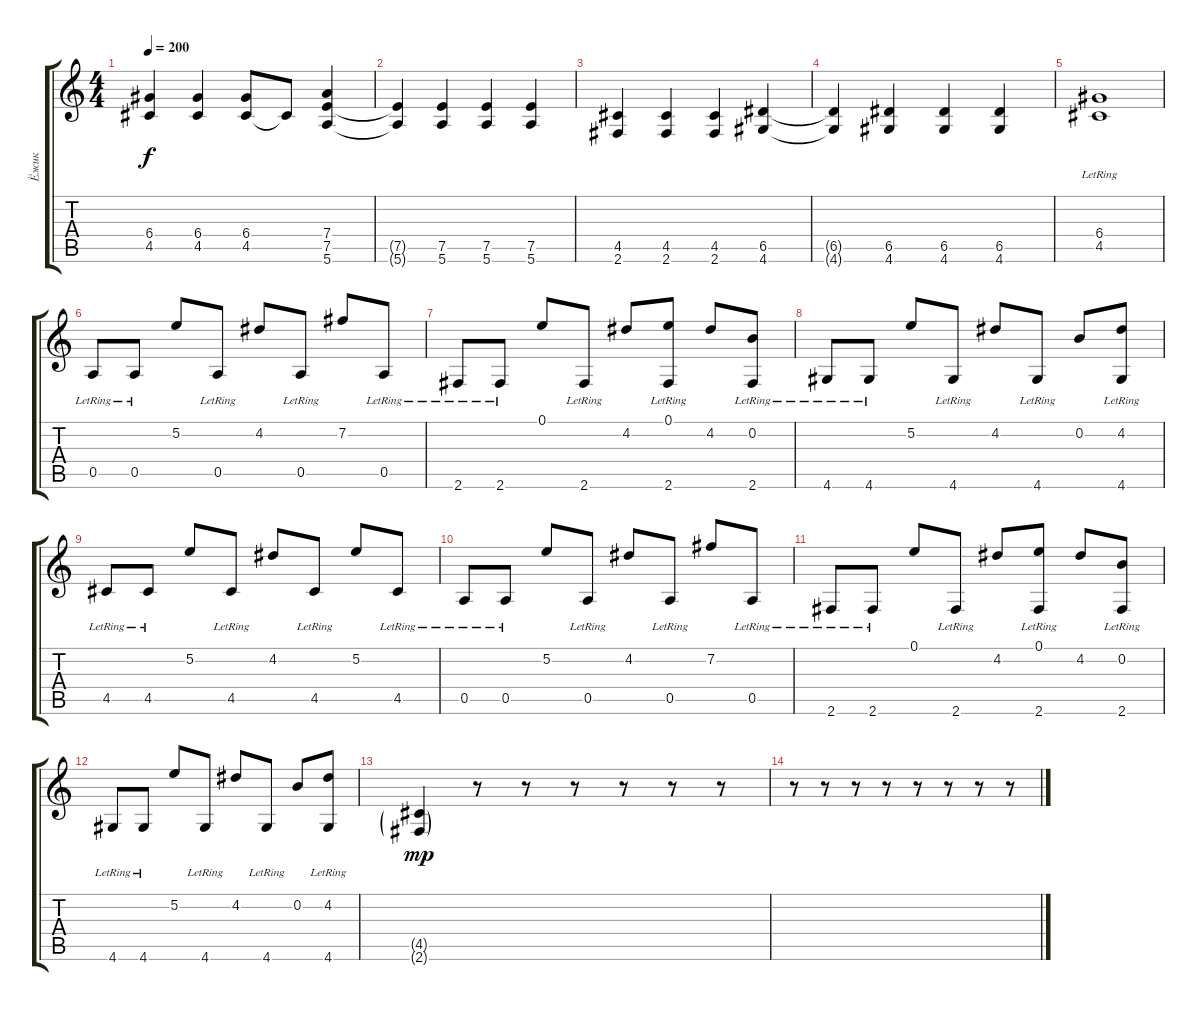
\track ("Ёжик" "Ёжик") {instrument electricguitarmuted}
\staff {score tabs}
\tuning (E4 B3 G3 D3 A2 E2) {hide}
\ts (4 4)
\tempo 200
\clef g2
\ks c
(6.4 4.5).4{dy f volume 12} (6.4 4.5).4 (6.4 4.5).8 4.5{t}.8 (7.4 7.5 5.6).4 |
(7.5{t} 5.6{t}).4 (7.5 5.6).4 (7.5 5.6).4 (7.5 5.6).4 |
(4.5 2.6).4 (4.5 2.6).4 (4.5 2.6).4 (6.5 4.6).4 |
(6.5{t} 4.6{t}).4 (6.5 4.6).4 (6.5 4.6).4 (6.5 4.6).4 |
(6.4 4.5{lr}).1{volume 3 instrument distortionguitar} |
0.5{lr}.8{volume 8 instrument electricguitarmuted} 0.5{lr}.8 5.2.8 0.5{lr}.8 4.2.8 0.5{lr}.8 7.2.8 0.5{lr}.8 |
2.6{lr}.8 2.6{lr}.8 0.1.8 2.6{lr}.8 4.2.8 (0.1 2.6{lr}).8 4.2.8 (0.2 2.6{lr}).8 |
4.6{lr}.8 4.6{lr}.8 5.2.8 4.6{lr}.8 4.2.8 4.6{lr}.8 0.2.8 (4.2 4.6{lr}).8 |
4.5{lr}.8 4.5{lr}.8 5.2.8 4.5{lr}.8 4.2.8 4.5{lr}.8 5.2.8 4.5{lr}.8 |
0.5{lr}.8 0.5{lr}.8 5.2.8 0.5{lr}.8 4.2.8 0.5{lr}.8 7.2.8 0.5{lr}.8 |
2.6{lr}.8 2.6{lr}.8 0.1.8 2.6{lr}.8 4.2.8 (0.1 2.6{lr}).8 4.2.8 (0.2 2.6{lr}).8 |
4.6{lr}.8 4.6{lr}.8 5.2.8 4.6{lr}.8 4.2.8 4.6{lr}.8 0.2.8 (4.2 4.6{lr}).8 |
(4.5{g} 2.6{g}).4{dy mp instrument electricguitarmuted} r.8 r.8 r.8 r.8 r.8 r.8 |
r.8 r.8 r.8 r.8 r.8 r.8 r.8 r.8
